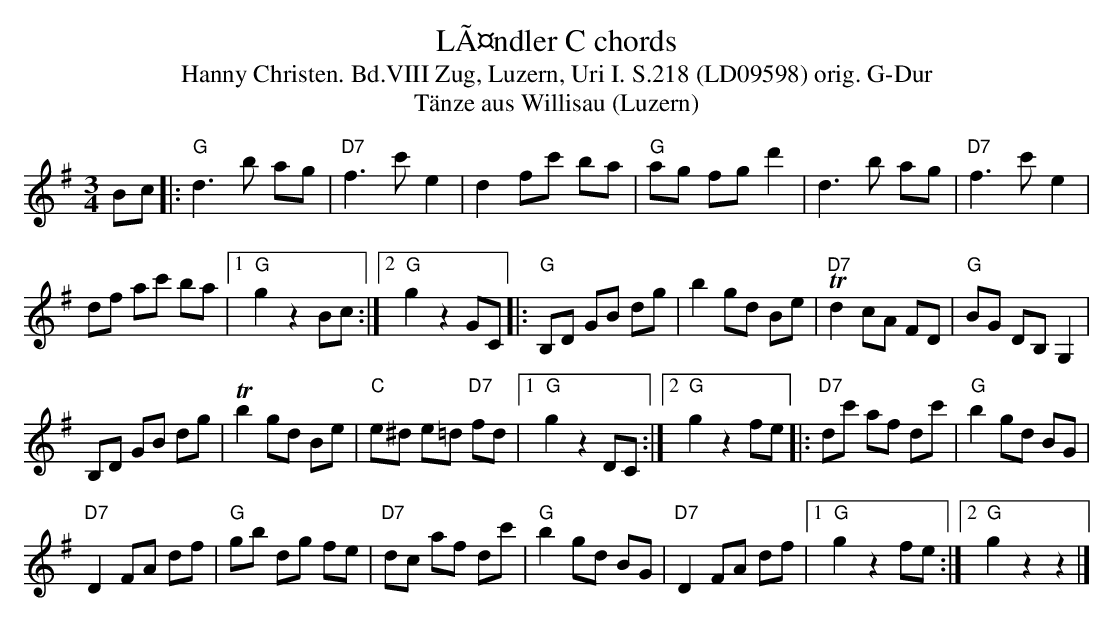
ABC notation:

X:1
T: LÃ¤ndler C chords
T:Hanny Christen. Bd.VIII Zug, Luzern, Uri I. S.218 (LD09598) orig. G-Dur
T: T\"anze aus Willisau (Luzern)
M:3/4
L:1/8
K:G %%MIDI gchordon
Bc |: "G"d3b ag | "D7"f3c' e2 | d2 fc' ba | "G"ag fg d'2 | d3b ag | "D7"f3c' e2 |
df ac' ba |1 "G"g2z2 Bc :|2 "G"g2z2 GC |: "G"B,D GB dg | b2 gd Be | "D7"Td2 cA FD | "G"BG DB, G,2 |
B,D GB dg | Tb2 gd Be | "C"e^d e=d "D7"fd |1 "G"g2z2 DC :|2 "G"g2z2 fe |: "D7"dc' af dc' | "G"b2 gd BG |
"D7"D2 FA df | "G"gb dg fe | "D7"dc af dc' | "G"b2 gd BG | "D7"D2 FA df |1 "G"g2z2fe :|2 "G"g2z2z2 |]
